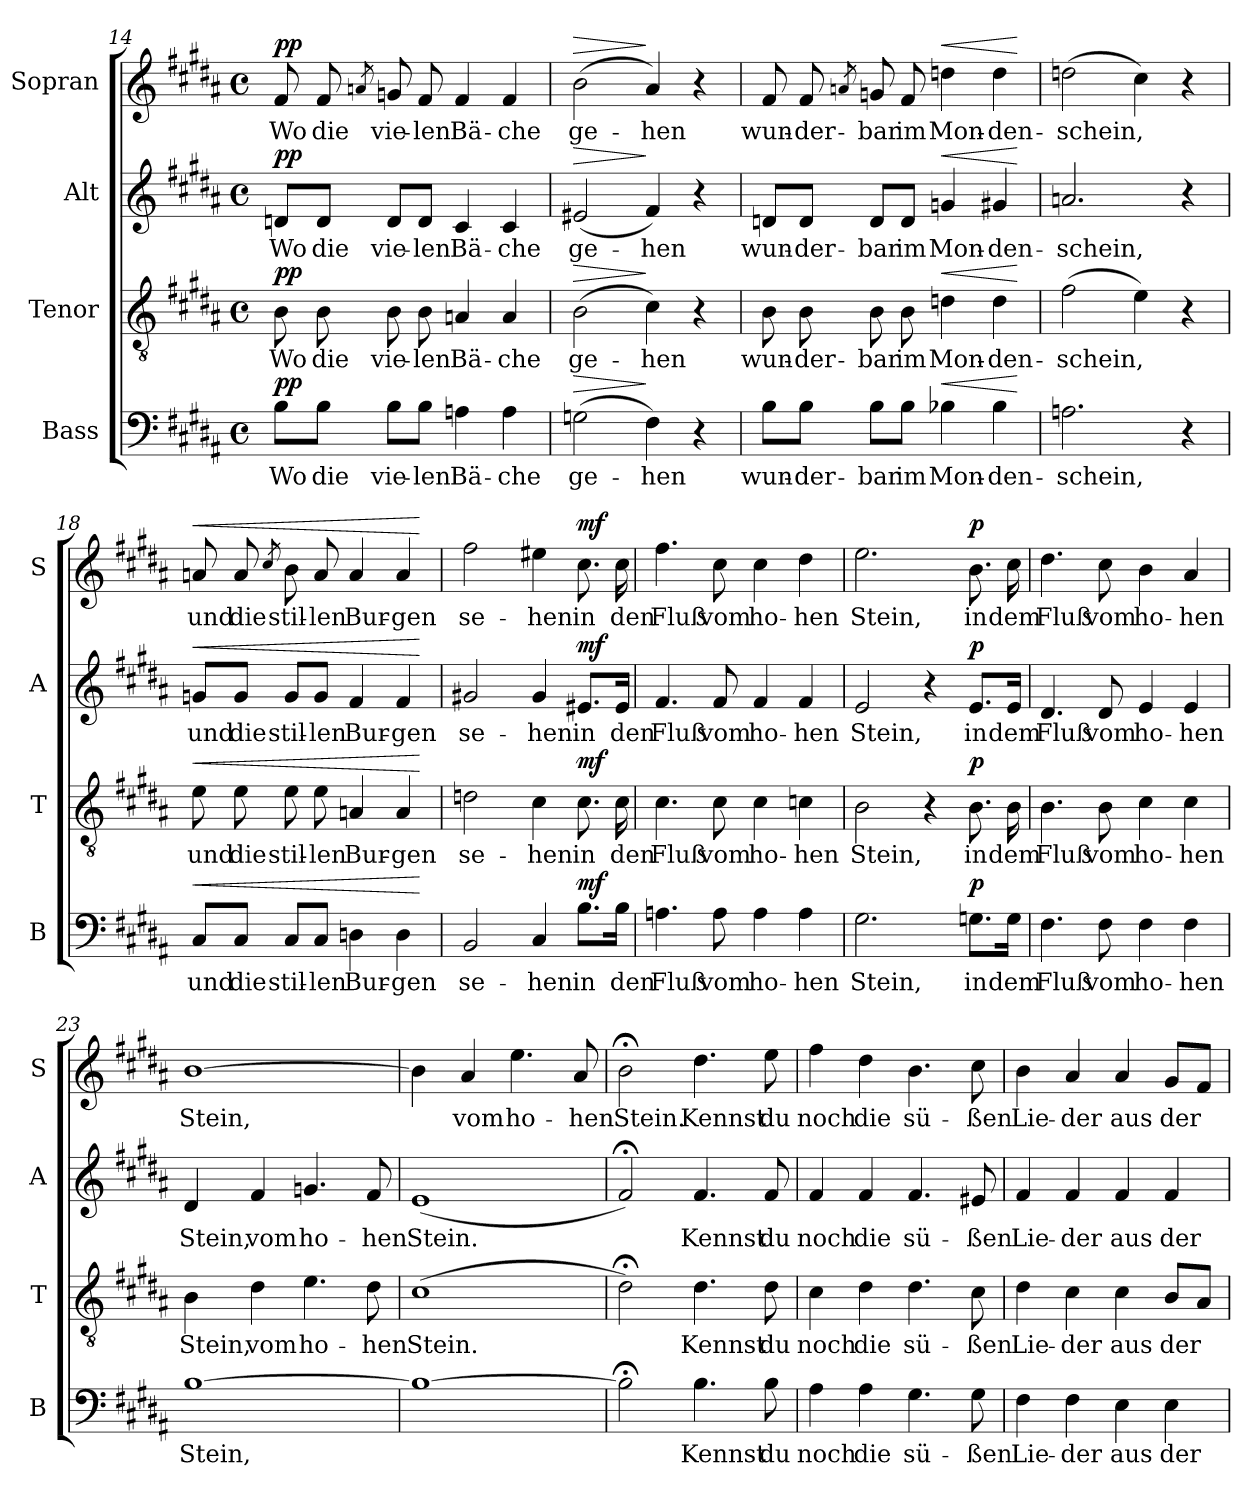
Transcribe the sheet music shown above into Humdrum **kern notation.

**kern	**text	**dynam	**kern	**text	**dynam	**kern	**text	**dynam	**kern	**text	**dynam
*part4	*part4	*part4	*part3	*part3	*part3	*part2	*part2	*part2	*part1	*part1	*part1
*staff4	*staff4	*staff4	*staff3	*staff3	*staff3	*staff2	*staff2	*staff2	*staff1	*staff1	*staff1
*I"Bass	*	*	*I"Tenor	*	*	*I"Alt	*	*	*I"Sopran	*	*
*I'B	*	*	*I'T	*	*	*I'A	*	*	*I'S	*	*
*clefF4	*	*	*clefGv2	*	*	*clefG2	*	*	*clefG2	*	*
*k[f#c#g#d#a#]	*	*	*k[f#c#g#d#a#]	*	*	*k[f#c#g#d#a#]	*	*	*k[f#c#g#d#a#]	*	*
*B:	*	*	*B:	*	*	*B:	*	*	*B:	*	*
*M4/4	*	*	*M4/4	*	*	*M4/4	*	*	*M4/4	*	*
*met(c)	*	*	*met(c)	*	*	*met(c)	*	*	*met(c)	*	*
=14	=14	=14	=14	=14	=14	=14	=14	=14	=14	=14	=14
!	!	!LO:DY:a	!	!	!LO:DY:a	!	!	!LO:DY:a	!	!	!LO:DY:a
8B\L	Wo	pp	8B	Wo	pp	8dn/L	Wo	pp	8f#	Wo	pp
8B\J	die	.	8B	die	.	8d/J	die	.	8f#	die	.
.	.	.	.	.	.	.	.	.	8qan/	.	.
8B\L	vie-	.	8B	vie-	.	8d/L	vie-	.	8gn	vie-	.
8B\J	-len	.	8B	-len	.	8d/J	-len	.	8f#	-len	.
4An	Bä-	.	4An	Bä-	.	4c#	Bä-	.	4f#	Bä-	.
4A	-che	.	4A	-che	.	4c#	-che	.	4f#	-che	.
=15	=15	=15	=15	=15	=15	=15	=15	=15	=15	=15	=15
!	!	!LO:HP:a	!	!	!LO:HP:a	!	!	!LO:HP:a	!	!	!LO:HP:a
(2Gn	ge-	>	(2B	ge-	>	(2e#X	ge-	>	(2b	ge-	>
4F#)	-hen	]	4c#)	-hen	]	4f#)	-hen	]	4a#)	-hen	]
4r	.	.	4r	.	.	4r	.	.	4r	.	.
=16	=16	=16	=16	=16	=16	=16	=16	=16	=16	=16	=16
8B\L	wun-	.	8B	wun-	.	8dn/L	wun-	.	8f#	wun-	.
8B\J	-der-	.	8B	-der-	.	8d/J	-der-	.	8f#	-der-	.
.	.	.	.	.	.	.	.	.	8qan/	.	.
8B\L	-bar	.	8B	-bar	.	8d/L	-bar	.	8gn	-bar	.
8B\J	im	.	8B	im	.	8d/J	im	.	8f#	im	.
!	!	!LO:HP:a	!	!	!LO:HP:a	!	!	!LO:HP:a	!	!	!LO:HP:a
4B-X	Mon-	<	4dn	Mon-	<	4gn	Mon-	<	4ddn	Mon-	<
4B-	-den-	.	4d	-den-	.	4g#X	-den-	.	4dd	-den-	.
.	.	[	.	.	[	.	.	[	.	.	[
=17	=17	=17	=17	=17	=17	=17	=17	=17	=17	=17	=17
2.An	-schein,	.	(2f#	-schein,	.	2.an	-schein,	.	(2ddn	-schein,	.
.	.	.	4e)	.	.	.	.	.	4cc#)	.	.
4r	.	.	4r	.	.	4r	.	.	4r	.	.
=18	=18	=18	=18	=18	=18	=18	=18	=18	=18	=18	=18
!	!	!LO:HP:a	!	!	!LO:HP:a	!	!	!LO:HP:a	!	!	!LO:HP:a
8C#/L	und	<	8e	und	<	8gn/L	und	<	8an	und	<
8C#/J	die	.	8e	die	.	8g/J	die	.	8a	die	.
.	.	.	.	.	.	.	.	.	8qcc#/	.	.
8C#/L	stil-	.	8e	stil-	.	8g/L	stil-	.	8b	stil-	.
8C#/J	-len	.	8e	-len	.	8g/J	-len	.	8a	-len	.
4Dn	Bur-	.	4An	Bur-	.	4f#	Bur-	.	4a	Bur-	.
4D	-gen	.	4A	-gen	.	4f#	-gen	.	4a	-gen	.
.	.	[	.	.	[	.	.	[	.	.	[
=19	=19	=19	=19	=19	=19	=19	=19	=19	=19	=19	=19
2BB	se-	.	2dn	se-	.	2g#X	se-	.	2ff#	se-	.
4C#	-hen	.	4c#	-hen	.	4g#	-hen	.	4ee#X	-hen	.
!	!	!LO:DY:a	!	!	!LO:DY:a	!	!	!LO:DY:a	!	!	!LO:DY:a
8.B\L	in	mf	8.c#	in	mf	8.e#X/L	in	mf	8.cc#	in	mf
16B\Jk	den	.	16c#	den	.	16e#/Jk	den	.	16cc#	den	.
=20	=20	=20	=20	=20	=20	=20	=20	=20	=20	=20	=20
4.An	Fluß	.	4.c#	Fluß	.	4.f#	Fluß	.	4.ff#	Fluß	.
8A	vom	.	8c#	vom	.	8f#	vom	.	8cc#	vom	.
4A	ho-	.	4c#	ho-	.	4f#	ho-	.	4cc#	ho-	.
4A	-hen	.	4cn	-hen	.	4f#	-hen	.	4dd#	-hen	.
=21	=21	=21	=21	=21	=21	=21	=21	=21	=21	=21	=21
2.G#	Stein,	.	2B	Stein,	.	2e	Stein,	.	2.ee	Stein,	.
.	.	.	4r	.	.	4r	.	.	.	.	.
!	!	!LO:DY:a	!	!	!LO:DY:a	!	!	!LO:DY:a	!	!	!LO:DY:a
8.Gn\L	in	p	8.B	in	p	8.e/L	in	p	8.b	in	p
16G\Jk	dem	.	16B	dem	.	16e/Jk	dem	.	16cc#	dem	.
=22	=22	=22	=22	=22	=22	=22	=22	=22	=22	=22	=22
4.F#	Fluß	.	4.B	Fluß	.	4.d#	Fluß	.	4.dd#	Fluß	.
8F#	vom	.	8B	vom	.	8d#	vom	.	8cc#	vom	.
4F#	ho-	.	4c#	ho-	.	4e	ho-	.	4b	ho-	.
4F#	-hen	.	4c#	-hen	.	4e	-hen	.	4a#	-hen	.
=23	=23	=23	=23	=23	=23	=23	=23	=23	=23	=23	=23
[1B	Stein,	.	4B	Stein,	.	4d#	Stein,	.	[1b	Stein,	.
.	.	.	4d#	vom	.	4f#	vom	.	.	.	.
.	.	.	4.e	ho-	.	4.gn	ho-	.	.	.	.
.	.	.	8d#	-hen	.	8f#	-hen	.	.	.	.
=24	=24	=24	=24	=24	=24	=24	=24	=24	=24	=24	=24
1B_	.	.	(1c#	Stein.	.	(1e	Stein.	.	4b]	.	.
.	.	.	.	.	.	.	.	.	4a#	vom	.
.	.	.	.	.	.	.	.	.	4.ee	ho-	.
.	.	.	.	.	.	.	.	.	8a#	-hen	.
=25	=25	=25	=25	=25	=25	=25	=25	=25	=25	=25	=25
2B;<]	.	.	2d#;<)	.	.	2f#;<)	.	.	2b;<	Stein.	.
4.B	Kennst	.	4.d#	Kennst	.	4.f#	Kennst	.	4.dd#	Kennst	.
8B	du	.	8d#	du	.	8f#	du	.	8ee	du	.
=26	=26	=26	=26	=26	=26	=26	=26	=26	=26	=26	=26
4A#	noch	.	4c#	noch	.	4f#	noch	.	4ff#	noch	.
4A#	die	.	4d#	die	.	4f#	die	.	4dd#	die	.
4.G#	sü-	.	4.d#	sü-	.	4.f#	sü-	.	4.b	sü-	.
8G#	-ßen	.	8c#	-ßen	.	8e#X	-ßen	.	8cc#	-ßen	.
=27	=27	=27	=27	=27	=27	=27	=27	=27	=27	=27	=27
4F#	Lie-	.	4d#	Lie-	.	4f#	Lie-	.	4b	Lie-	.
4F#	-der	.	4c#	-der	.	4f#	-der	.	4a#	-der	.
4E	aus	.	4c#	aus	.	4f#	aus	.	4a#	aus	.
4E	der	.	8BL	der	.	4f#	der	.	8g#L	der	.
.	.	.	8A#J	.	.	.	.	.	8f#J	.	.
=	=	=	=	=	=	=	=	=	=	=	=
*-	*-	*-	*-	*-	*-	*-	*-	*-	*-	*-	*-
